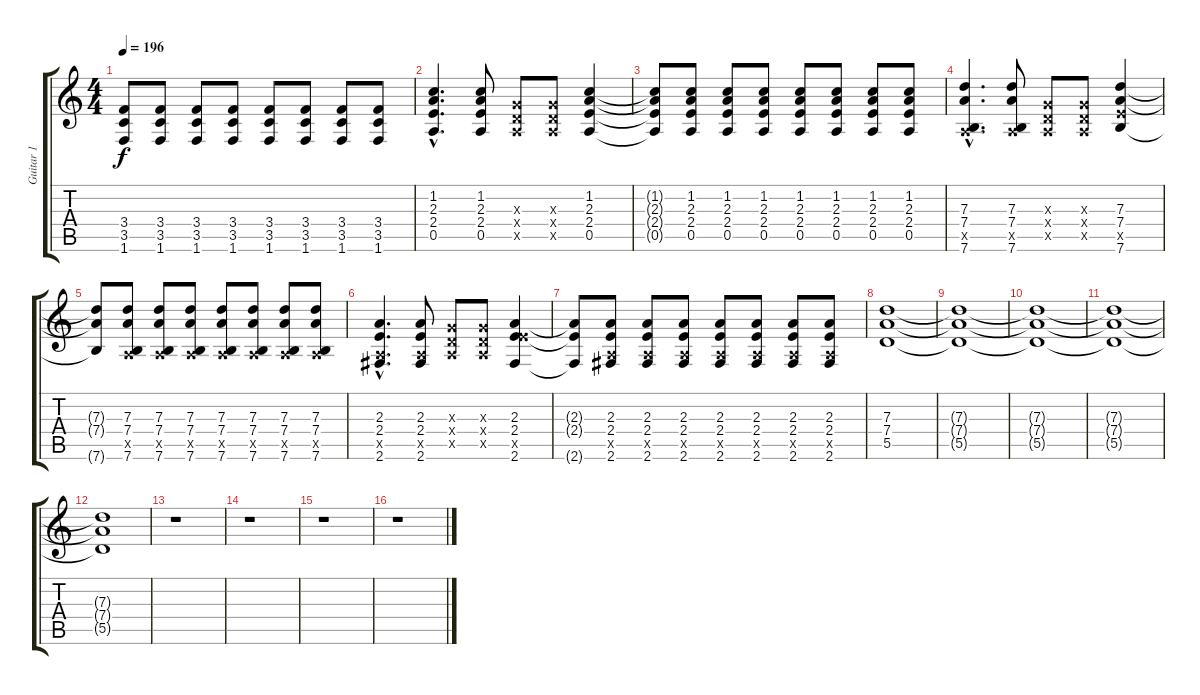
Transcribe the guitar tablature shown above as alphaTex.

\track ("Guitar 1" "Guitar 1") {instrument overdrivenguitar}
\staff {score tabs}
\tuning (E4 B3 G3 D3 A2 E2) {hide}
\ts (4 4)
\tempo 196
\clef g2
\ks c
(3.4{t} 3.5{t} 1.6{t}).8{dy f} (3.4 3.5 1.6).8 (3.4 3.5 1.6).8 (3.4 3.5 1.6).8 (3.4 3.5 1.6).8 (3.4 3.5 1.6).8 (3.4 3.5 1.6).8 (3.4 3.5 1.6).8 |
(1.2{hac} 2.3{hac} 2.4{hac} 0.5{hac}).4{d} (1.2 2.3 2.4 0.5).8 (0.3{x} 0.4{x} 0.5{x}).8 (0.3{x} 0.4{x} 0.5{x}).8 (1.2 2.3 2.4 0.5).4 |
(1.2{t} 2.3{t} 2.4{t} 0.5{t}).8 (1.2 2.3 2.4 0.5).8 (1.2 2.3 2.4 0.5).8 (1.2 2.3 2.4 0.5).8 (1.2 2.3 2.4 0.5).8 (1.2 2.3 2.4 0.5).8 (1.2 2.3 2.4 0.5).8 (1.2 2.3 2.4 0.5).8 |
(7.3{hac} 7.4{hac} 0.5{hac x} 7.6{hac}).4{d} (7.3 7.4 0.5{x} 7.6).8 (0.3{x} 0.4{x} 0.5{x}).8 (0.3{x} 0.4{x} 0.5{x}).8 (7.3 7.4 7.5{x} 7.6).4 |
(7.3{t} 7.4{t} 7.6{t}).8 (7.3 7.4 0.5{x} 7.6).8 (7.3 7.4 0.5{x} 7.6).8 (7.3 7.4 0.5{x} 7.6).8 (7.3 7.4 0.5{x} 7.6).8 (7.3 7.4 0.5{x} 7.6).8 (7.3 7.4 0.5{x} 7.6).8 (7.3 7.4 0.5{x} 7.6).8 |
(2.3{hac} 2.4{hac} 0.5{hac x} 2.6{hac}).4{d} (2.3 2.4 0.5{x} 2.6).8 (0.3{x} 0.4{x} 0.5{x}).8 (0.3{x} 0.4{x} 0.5{x}).8 (2.3 2.4 7.5{x} 2.6).4 |
(2.3{t} 2.4{t} 2.6{t}).8 (2.3 2.4 0.5{x} 2.6).8 (2.3 2.4 0.5{x} 2.6).8 (2.3 2.4 0.5{x} 2.6).8 (2.3 2.4 0.5{x} 2.6).8 (2.3 2.4 0.5{x} 2.6).8 (2.3 2.4 0.5{x} 2.6).8 (2.3 2.4 0.5{x} 2.6).8 |
(7.3 7.4 5.5).1 |
(7.3{t} 7.4{t} 5.5{t}).1 |
(7.3{t} 7.4{t} 5.5{t}).1 |
(7.3{t} 7.4{t} 5.5{t}).1 |
(7.3{t} 7.4{t} 5.5{t}).1 |
r.1 |
r.1 |
r.1 |
r.1
